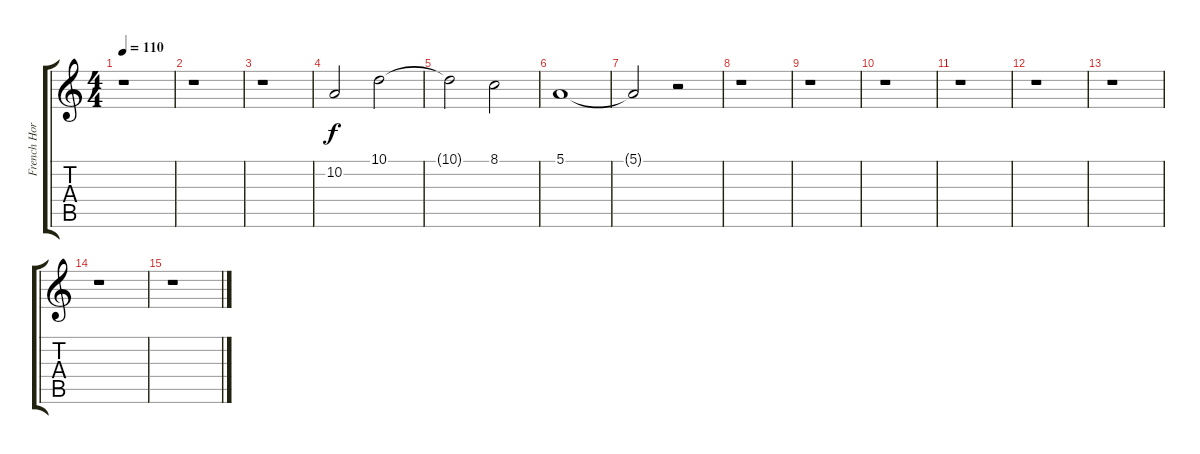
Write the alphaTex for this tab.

\track ("French Horn" "French Hor") {instrument frenchhorn}
\staff {score tabs}
\tuning (E4 B3 G3 D3 A2 E2) {hide}
\ts (4 4)
\tempo 110
\clef g2
\ks c
r.1{dy f} |
r.1 |
r.1 |
10.2.2 10.1.2 |
10.1{t}.2 8.1.2 |
5.1.1 |
5.1{t}.2 r.2 |
r.1 |
r.1 |
r.1 |
r.1 |
r.1 |
r.1 |
r.1 |
r.1
